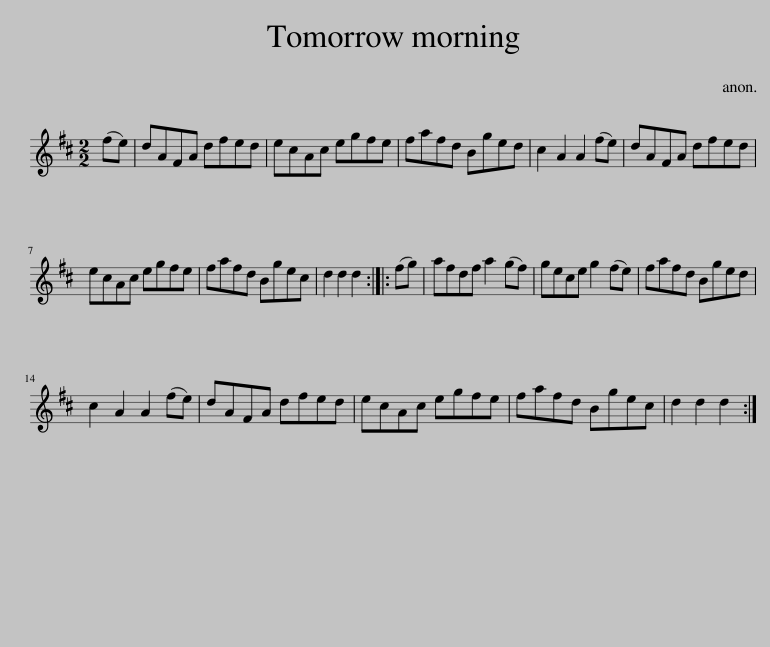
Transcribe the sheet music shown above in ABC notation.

X:1
L:1/8
M:2/2
I:linebreak $
K:D
V:1 treble
V:1
 (fe) | dAFA dfed | ecAc egfe | fafd Bged | c2 A2 A2 (fe) | %5
 dAFA dfed |$ ecAc egfe | fafd Bgec | d2 d2 d2 :: (fg) | %10
 afdf a2 (gf) | gece g2 (fe) | fafd Bged |$ c2 A2 A2 (fe) | dAFA dfed | %15
 ecAc egfe | fafd Bgec | d2 d2 d2 :| %18
